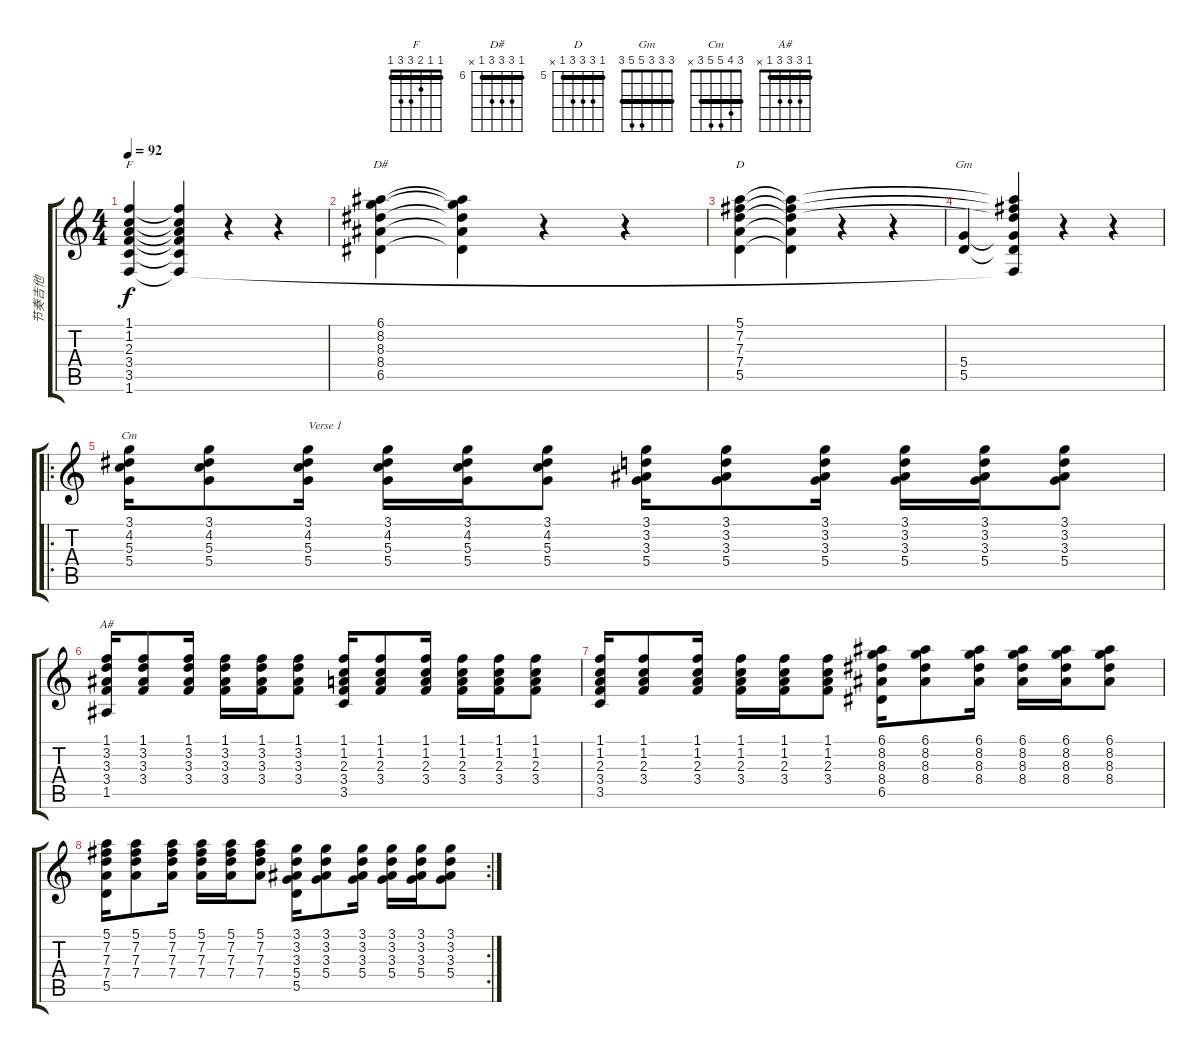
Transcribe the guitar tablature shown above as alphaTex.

\track ("节奏吉他" "节奏吉他") {instrument overdrivenguitar}
\staff {score tabs}
\tuning (E4 B3 G3 D3 A2 E2) {hide}
\chord ("F" 1 1 2 3 3 1) {barre 1}
\chord ("D#" 6 8 8 8 6 x) {firstfret 6 barre 6}
\chord ("D" 5 7 7 7 5 x) {firstfret 5 barre 5}
\chord ("Gm" 3 3 3 5 5 3) {barre 3}
\chord ("Cm" 3 4 5 5 3 x) {barre 3}
\chord ("A#" 1 3 3 3 1 x) {barre 1}
\ts (4 4)
\tempo 92
\clef g2
\ks c
(1.1 1.2 2.3 3.4 3.5 1.6).4{ch "F" dy f} (1.1{t} 1.2{t} 2.3{t} 3.4{t} 3.5{t} 1.6{t}).4 r.4 r.4 |
(6.1 8.2 8.3 8.4 6.5).4{ch "D#"} (6.1{t} 8.2{t} 8.3{t} 8.4{t} 6.5{t}).4 r.4 r.4 |
(5.1 7.2 7.3 7.4 5.5).4{ch "D"} (5.1{t} 7.2{t} 7.3{t} 7.4{t} 5.5{t}).4 r.4 r.4 |
(5.4 5.5).4{ch "Gm"} (5.1{t} 7.2{t} 7.3{t} 5.4{t} 5.5{t} 1.6{t}).4 r.4 r.4 |
\ro
(3.1 4.2 5.3 5.4).16{ch "Cm" volume 8 balance 7 instrument electricguitarclean} (3.1 4.2 5.3 5.4).8 (3.1 4.2 5.3 5.4).16{txt "Verse 1"} (3.1 4.2 5.3 5.4).16 (3.1 4.2 5.3 5.4).16 (3.1 4.2 5.3 5.4).8 (3.1 3.2 3.3 5.4).16 (3.1 3.2 3.3 5.4).8 (3.1 3.2 3.3 5.4).16 (3.1 3.2 3.3 5.4).16 (3.1 3.2 3.3 5.4).16 (3.1 3.2 3.3 5.4).8 |
(1.1 3.2 3.3 3.4 1.5).16{ch "A#"} (1.1 3.2 3.3 3.4).8 (1.1 3.2 3.3 3.4).16 (1.1 3.2 3.3 3.4).16 (1.1 3.2 3.3 3.4).16 (1.1 3.2 3.3 3.4).8 (1.1 1.2 2.3 3.4 3.5).16 (1.1 1.2 2.3 3.4).8 (1.1 1.2 2.3 3.4).16 (1.1 1.2 2.3 3.4).16 (1.1 1.2 2.3 3.4).16 (1.1 1.2 2.3 3.4).8 |
(1.1 1.2 2.3 3.4 3.5).16 (1.1 1.2 2.3 3.4).8 (1.1 1.2 2.3 3.4).16 (1.1 1.2 2.3 3.4).16 (1.1 1.2 2.3 3.4).16 (1.1 1.2 2.3 3.4).8 (6.1 8.2 8.3 8.4 6.5).16 (6.1 8.2 8.3 8.4).8 (6.1 8.2 8.3 8.4).16 (6.1 8.2 8.3 8.4).16 (6.1 8.2 8.3 8.4).16 (6.1 8.2 8.3 8.4).8 |
\rc 2
(5.1 7.2 7.3 7.4 5.5).16 (5.1 7.2 7.3 7.4).8 (5.1 7.2 7.3 7.4).16 (5.1 7.2 7.3 7.4).16 (5.1 7.2 7.3 7.4).16 (5.1 7.2 7.3 7.4).8 (3.1 3.2 3.3 5.4 5.5).16 (3.1 3.2 3.3 5.4).8 (3.1 3.2 3.3 5.4).16 (3.1 3.2 3.3 5.4).16 (3.1 3.2 3.3 5.4).16 (3.1 3.2 3.3 5.4).8
